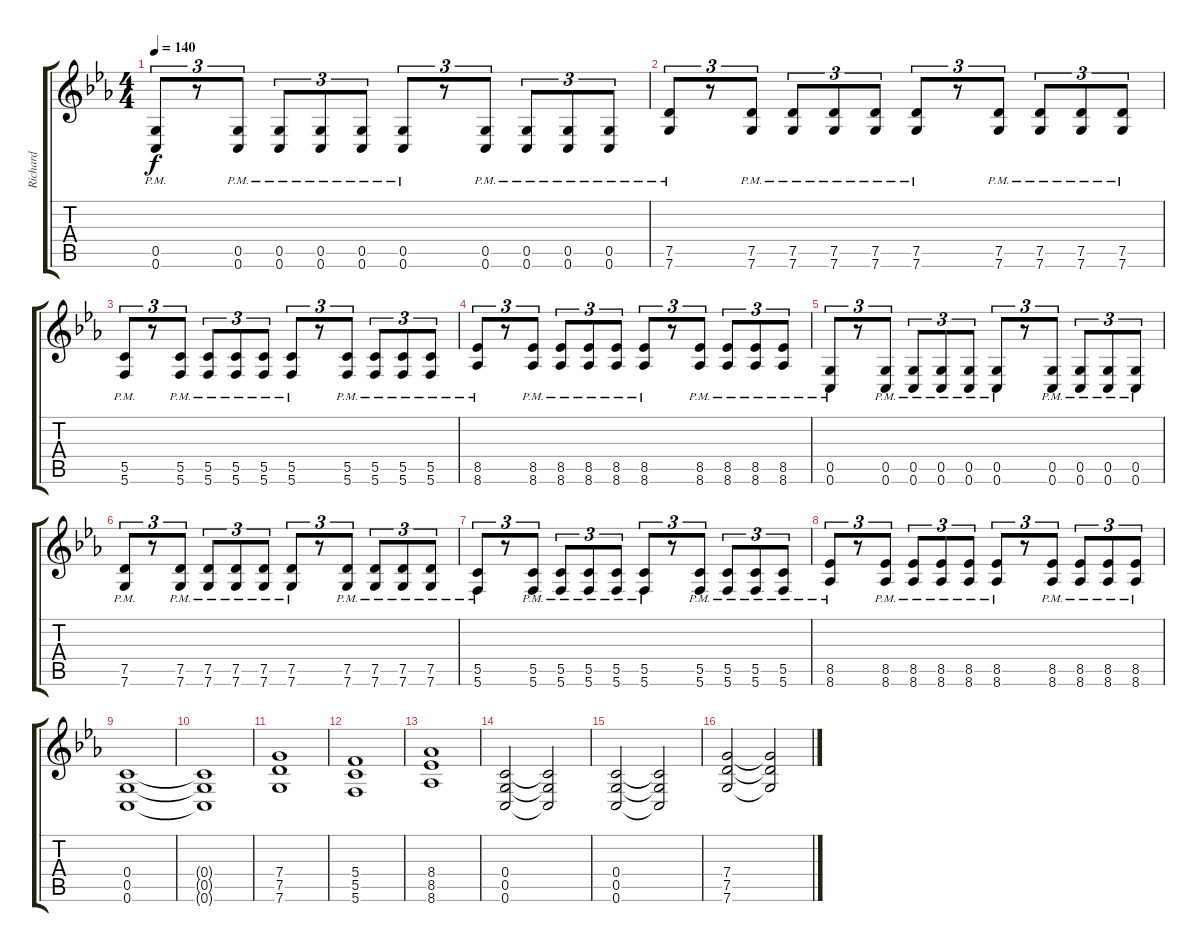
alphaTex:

\track ("Richard" "Richard") {instrument distortionguitar}
\staff {score tabs}
\tuning (D4 A3 F3 C3 G2 C2) {hide}
\ts (4 4)
\tempo 140
\clef g2
\ks eb
(0.5{pm} 0.6{pm}).8{tu (3 2) dy f} r.8{tu (3 2)} (0.5{pm} 0.6{pm}).8{tu (3 2)} (0.5{pm} 0.6{pm}).8{tu (3 2)} (0.5{pm} 0.6{pm}).8{tu (3 2)} (0.5{pm} 0.6{pm}).8{tu (3 2)} (0.5{pm} 0.6{pm}).8{tu (3 2)} r.8{tu (3 2)} (0.5{pm} 0.6{pm}).8{tu (3 2)} (0.5{pm} 0.6{pm}).8{tu (3 2)} (0.5{pm} 0.6{pm}).8{tu (3 2)} (0.5{pm} 0.6{pm}).8{tu (3 2)} |
(7.5{pm} 7.6{pm}).8{tu (3 2)} r.8{tu (3 2)} (7.5{pm} 7.6{pm}).8{tu (3 2)} (7.5{pm} 7.6{pm}).8{tu (3 2)} (7.5{pm} 7.6{pm}).8{tu (3 2)} (7.5{pm} 7.6{pm}).8{tu (3 2)} (7.5{pm} 7.6{pm}).8{tu (3 2)} r.8{tu (3 2)} (7.5{pm} 7.6{pm}).8{tu (3 2)} (7.5{pm} 7.6{pm}).8{tu (3 2)} (7.5{pm} 7.6{pm}).8{tu (3 2)} (7.5{pm} 7.6{pm}).8{tu (3 2)} |
(5.5{pm} 5.6{pm}).8{tu (3 2)} r.8{tu (3 2)} (5.5{pm} 5.6{pm}).8{tu (3 2)} (5.5{pm} 5.6{pm}).8{tu (3 2)} (5.5{pm} 5.6{pm}).8{tu (3 2)} (5.5{pm} 5.6{pm}).8{tu (3 2)} (5.5{pm} 5.6{pm}).8{tu (3 2)} r.8{tu (3 2)} (5.5{pm} 5.6{pm}).8{tu (3 2)} (5.5{pm} 5.6{pm}).8{tu (3 2)} (5.5{pm} 5.6{pm}).8{tu (3 2)} (5.5{pm} 5.6{pm}).8{tu (3 2)} |
(8.5{pm} 8.6{pm}).8{tu (3 2)} r.8{tu (3 2)} (8.5{pm} 8.6{pm}).8{tu (3 2)} (8.5{pm} 8.6{pm}).8{tu (3 2)} (8.5{pm} 8.6{pm}).8{tu (3 2)} (8.5{pm} 8.6{pm}).8{tu (3 2)} (8.5{pm} 8.6{pm}).8{tu (3 2)} r.8{tu (3 2)} (8.5{pm} 8.6{pm}).8{tu (3 2)} (8.5{pm} 8.6{pm}).8{tu (3 2)} (8.5{pm} 8.6{pm}).8{tu (3 2)} (8.5{pm} 8.6{pm}).8{tu (3 2)} |
(0.5{pm} 0.6{pm}).8{tu (3 2)} r.8{tu (3 2)} (0.5{pm} 0.6{pm}).8{tu (3 2)} (0.5{pm} 0.6{pm}).8{tu (3 2)} (0.5{pm} 0.6{pm}).8{tu (3 2)} (0.5{pm} 0.6{pm}).8{tu (3 2)} (0.5{pm} 0.6{pm}).8{tu (3 2)} r.8{tu (3 2)} (0.5{pm} 0.6{pm}).8{tu (3 2)} (0.5{pm} 0.6{pm}).8{tu (3 2)} (0.5{pm} 0.6{pm}).8{tu (3 2)} (0.5{pm} 0.6{pm}).8{tu (3 2)} |
(7.5{pm} 7.6{pm}).8{tu (3 2)} r.8{tu (3 2)} (7.5{pm} 7.6{pm}).8{tu (3 2)} (7.5{pm} 7.6{pm}).8{tu (3 2)} (7.5{pm} 7.6{pm}).8{tu (3 2)} (7.5{pm} 7.6{pm}).8{tu (3 2)} (7.5{pm} 7.6{pm}).8{tu (3 2)} r.8{tu (3 2)} (7.5{pm} 7.6{pm}).8{tu (3 2)} (7.5{pm} 7.6{pm}).8{tu (3 2)} (7.5{pm} 7.6{pm}).8{tu (3 2)} (7.5{pm} 7.6{pm}).8{tu (3 2)} |
(5.5{pm} 5.6{pm}).8{tu (3 2)} r.8{tu (3 2)} (5.5{pm} 5.6{pm}).8{tu (3 2)} (5.5{pm} 5.6{pm}).8{tu (3 2)} (5.5{pm} 5.6{pm}).8{tu (3 2)} (5.5{pm} 5.6{pm}).8{tu (3 2)} (5.5{pm} 5.6{pm}).8{tu (3 2)} r.8{tu (3 2)} (5.5{pm} 5.6{pm}).8{tu (3 2)} (5.5{pm} 5.6{pm}).8{tu (3 2)} (5.5{pm} 5.6{pm}).8{tu (3 2)} (5.5 5.6{pm}).8{tu (3 2)} |
(8.5{pm} 8.6{pm}).8{tu (3 2)} r.8{tu (3 2)} (8.5{pm} 8.6{pm}).8{tu (3 2)} (8.5{pm} 8.6{pm}).8{tu (3 2)} (8.5{pm} 8.6{pm}).8{tu (3 2)} (8.5{pm} 8.6{pm}).8{tu (3 2)} (8.5{pm} 8.6{pm}).8{tu (3 2)} r.8{tu (3 2)} (8.5{pm} 8.6{pm}).8{tu (3 2)} (8.5{pm} 8.6{pm}).8{tu (3 2)} (8.5{pm} 8.6{pm}).8{tu (3 2)} (8.5{pm} 8.6{pm}).8{tu (3 2)} |
(0.4 0.5 0.6).1 |
(0.4{t} 0.5{t} 0.6{t}).1 |
(7.4 7.5 7.6).1 |
(5.4 5.5 5.6).1 |
(8.4 8.5 8.6).1 |
(0.4 0.5 0.6).2 (0.4{t} 0.5{t} 0.6{t}).2 |
(0.4 0.5 0.6).2 (0.4{t} 0.5{t} 0.6{t}).2 |
(7.4 7.5 7.6).2 (7.4{t} 7.5{t} 7.6{t}).2
